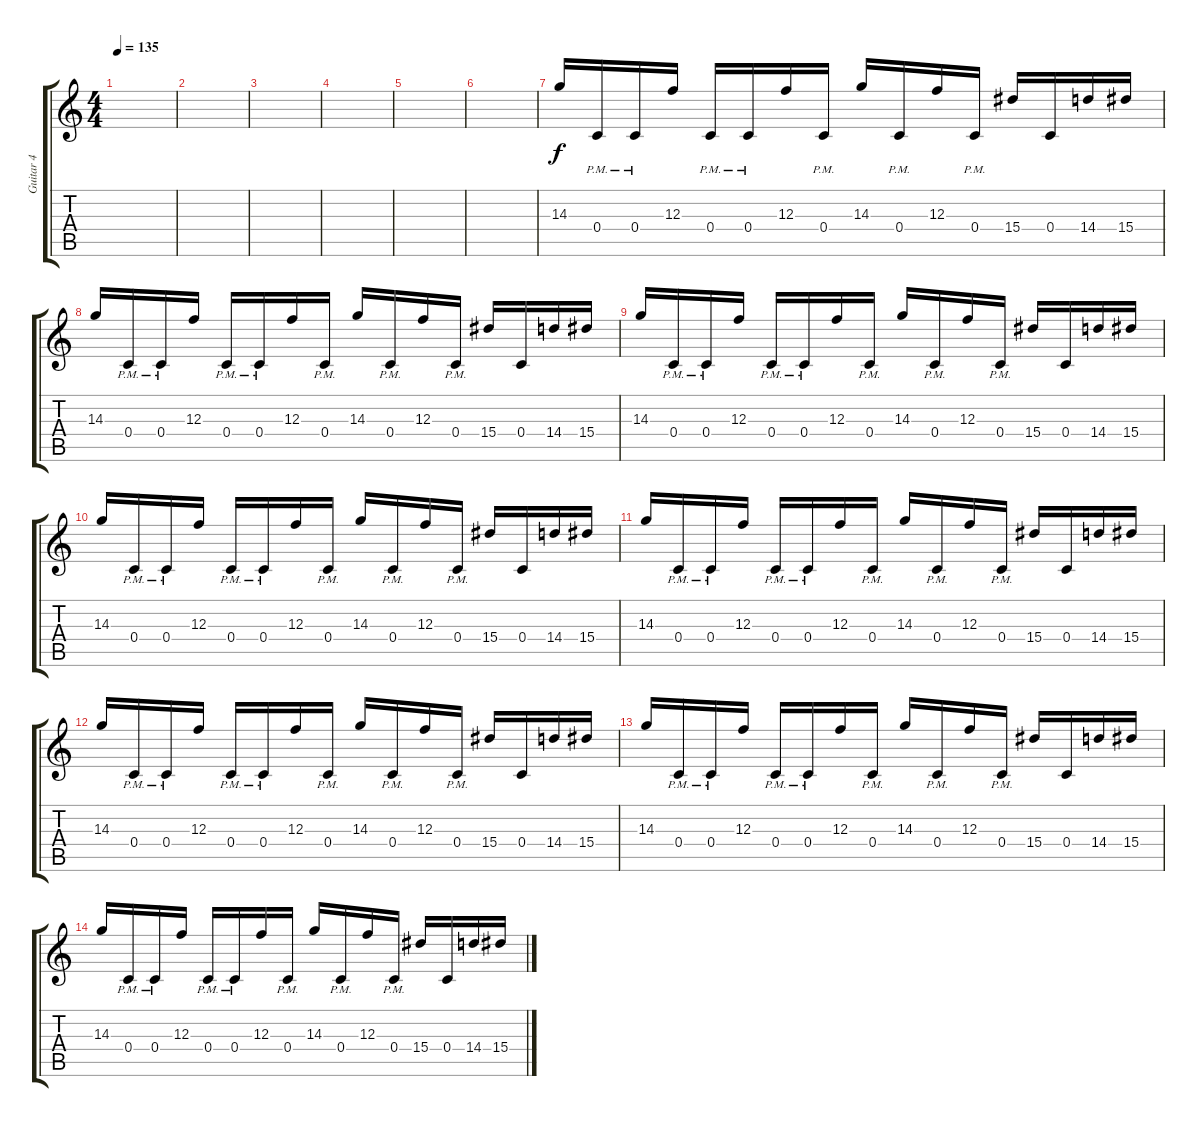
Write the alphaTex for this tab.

\track ("Guitar 4" "Guitar 4") {instrument distortionguitar}
\staff {score tabs}
\tuning (D4 A3 F3 C3 G2 C2) {hide}
\ts (4 4)
\tempo 135
\clef g2
\ks c
|
|
|
|
|
|
14.3.16 0.4{pm}.16 0.4{pm}.16 12.3.16 0.4{pm}.16 0.4{pm}.16 12.3.16 0.4{pm}.16 14.3.16 0.4{pm}.16 12.3.16 0.4{pm}.16 15.4.16 0.4.16 14.4.16 15.4.16 |
14.3.16 0.4{pm}.16 0.4{pm}.16 12.3.16 0.4{pm}.16 0.4{pm}.16 12.3.16 0.4{pm}.16 14.3.16 0.4{pm}.16 12.3.16 0.4{pm}.16 15.4.16 0.4.16 14.4.16 15.4.16 |
14.3.16 0.4{pm}.16 0.4{pm}.16 12.3.16 0.4{pm}.16 0.4{pm}.16 12.3.16 0.4{pm}.16 14.3.16 0.4{pm}.16 12.3.16 0.4{pm}.16 15.4.16 0.4.16 14.4.16 15.4.16 |
14.3.16 0.4{pm}.16 0.4{pm}.16 12.3.16 0.4{pm}.16 0.4{pm}.16 12.3.16 0.4{pm}.16 14.3.16 0.4{pm}.16 12.3.16 0.4{pm}.16 15.4.16 0.4.16 14.4.16 15.4.16 |
14.3.16 0.4{pm}.16 0.4{pm}.16 12.3.16 0.4{pm}.16 0.4{pm}.16 12.3.16 0.4{pm}.16 14.3.16 0.4{pm}.16 12.3.16 0.4{pm}.16 15.4.16 0.4.16 14.4.16 15.4.16 |
14.3.16 0.4{pm}.16 0.4{pm}.16 12.3.16 0.4{pm}.16 0.4{pm}.16 12.3.16 0.4{pm}.16 14.3.16 0.4{pm}.16 12.3.16 0.4{pm}.16 15.4.16 0.4.16 14.4.16 15.4.16 |
14.3.16 0.4{pm}.16 0.4{pm}.16 12.3.16 0.4{pm}.16 0.4{pm}.16 12.3.16 0.4{pm}.16 14.3.16 0.4{pm}.16 12.3.16 0.4{pm}.16 15.4.16 0.4.16 14.4.16 15.4.16 |
14.3.16 0.4{pm}.16 0.4{pm}.16 12.3.16 0.4{pm}.16 0.4{pm}.16 12.3.16 0.4{pm}.16 14.3.16 0.4{pm}.16 12.3.16 0.4{pm}.16 15.4.16 0.4.16 14.4.16 15.4.16
